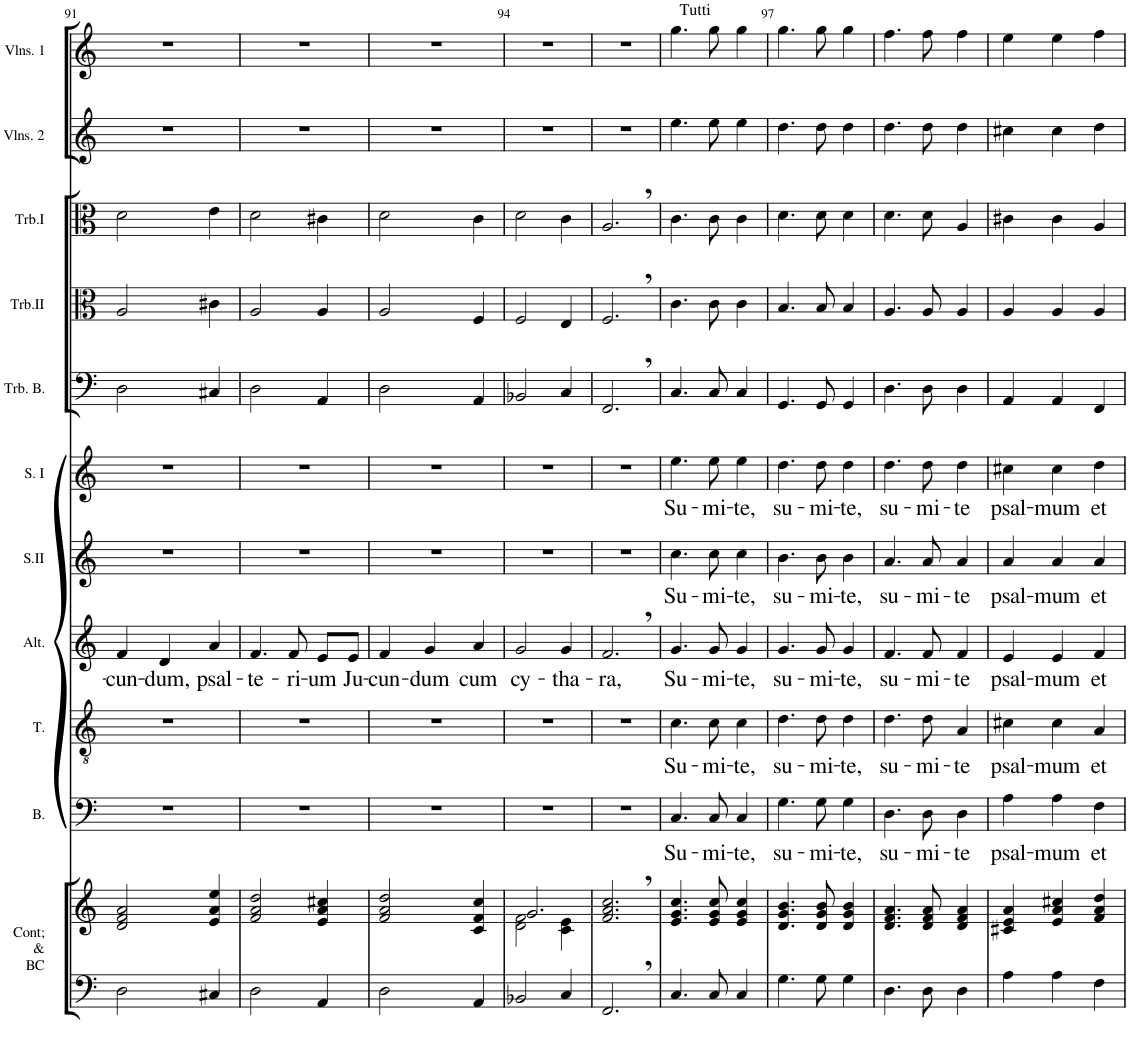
**kern	**kern	**kern	**text	**kern	**text	**kern	**text	**kern	**text	**kern	**text	**kern	**kern	**kern	**kern	**kern
*part11	*part11	*part10	*part10	*part9	*part9	*part8	*part8	*part7	*part7	*part6	*part6	*part5	*part4	*part3	*part2	*part1
*staff12	*staff11	*staff10	*staff10	*staff9	*staff9	*staff8	*staff8	*staff7	*staff7	*staff6	*staff6	*staff5	*staff4	*staff3	*staff2	*staff1
*I"Continuo &amp; Basse Continue	*	*I"Basse	*	*I"Ténor	*	*I"Alto	*	*I"Soprano II	*	*I"Soprane I	*	*I"Trombone Basse	*I"Trombone II	*I"Trombone I	*I"Deuxièmes Violons	*I"Premiers Violons
*I'Cont; &amp; BC	*	*I'B.	*	*I'T.	*	*I'Alt.	*	*I'S.II	*	*I'S. I	*	*I'Trb. B.	*I'Trb.II	*I'Trb.I	*I'Vlns. 2	*I'Vlns. 1
!!LO:PB:g=z
*clefF4	*clefG2	*clefF4	*	*clefGv2	*	*clefG2	*	*clefG2	*	*clefG2	*	*clefF4	*clefC3	*clefC3	*clefG2	*clefG2
*k[]	*k[]	*k[]	*	*k[]	*	*k[]	*	*k[]	*	*k[]	*	*k[]	*k[]	*k[]	*k[]	*k[]
*M3/4	*M3/4	*M3/4	*	*M3/4	*	*M3/4	*	*M3/4	*	*M3/4	*	*M3/4	*M3/4	*M3/4	*M3/4	*M3/4
=91	=91	=91	=91	=91	=91	=91	=91	=91	=91	=91	=91	=91	=91	=91	=91	=91
!	!	!	!	!	!	!	!LO:LY:b	!	!	!	!	!	!	!	!	!
2D\	2d/ 2f/ 2a/	2.r	.	2.r	.	4f/	-cun-	2.r	.	2.r	.	2D\	2A/	2d\	2.r	2.r
!	!	!	!	!	!	!	!LO:LY:b	!	!	!	!	!	!	!	!	!
.	.	.	.	.	.	4d/	-dum,	.	.	.	.	.	.	.	.	.
!	!	!	!	!	!	!	!LO:LY:b	!	!	!	!	!	!	!	!	!
4C#X/	4e/ 4a/ 4ee/	.	.	.	.	4a/	psal-	.	.	.	.	4C#X/	4c#X\	4e\	.	.
=92	=92	=92	=92	=92	=92	=92	=92	=92	=92	=92	=92	=92	=92	=92	=92	=92
!	!	!	!	!	!	!	!LO:LY:b	!	!	!	!	!	!	!	!	!
2D\	2f/ 2a/ 2dd/	2.r	.	2.r	.	4.f/	-te-	2.r	.	2.r	.	2D\	2A/	2d\	2.r	2.r
!	!	!	!	!	!	!	!LO:LY:b	!	!	!	!	!	!	!	!	!
.	.	.	.	.	.	8f/	-ri-	.	.	.	.	.	.	.	.	.
!	!	!	!	!	!	!	!LO:LY:b	!	!	!	!	!	!	!	!	!
4AA/	4e/ 4a/ 4cc#X/	.	.	.	.	8e/L	-um	.	.	.	.	4AA/	4A/	4c#X\	.	.
!	!	!	!	!	!	!	!LO:LY:b	!	!	!	!	!	!	!	!	!
.	.	.	.	.	.	8e/J	Ju-	.	.	.	.	.	.	.	.	.
=93	=93	=93	=93	=93	=93	=93	=93	=93	=93	=93	=93	=93	=93	=93	=93	=93
!	!	!	!	!	!	!	!LO:LY:b	!	!	!	!	!	!	!	!	!
2D\	2f/ 2a/ 2dd/	2.r	.	2.r	.	4f/	-cun-	2.r	.	2.r	.	2D\	2A/	2d\	2.r	2.r
!	!	!	!	!	!	!	!LO:LY:b	!	!	!	!	!	!	!	!	!
.	.	.	.	.	.	4g/	-dum	.	.	.	.	.	.	.	.	.
!	!	!	!	!	!	!	!LO:LY:b	!	!	!	!	!	!	!	!	!
4AA/	4c/ 4f/ 4cc/	.	.	.	.	4a/	cum	.	.	.	.	4AA/	4F/	4c\	.	.
=94	=94	=94	=94	=94	=94	=94	=94	=94	=94	=94	=94	=94	=94	=94	=94	=94
*	*^	*	*	*	*	*	*	*	*	*	*	*	*	*	*	*
!	!	!	!	!	!	!	!	!LO:LY:b	!	!	!	!	!	!	!	!	!
2BB-X/	2.g/	2d\ 2f\	2.r	.	2.r	.	2g/	cy-	2.r	.	2.r	.	2BB-X/	2F/	2d\	2.r	2.r
!	!	!	!	!	!	!	!	!LO:LY:b	!	!	!	!	!	!	!	!	!
4C/	.	4c\ 4e\	.	.	.	.	4g/	-tha-	.	.	.	.	4C/	4E/	4c\	.	.
=95	=95	=95	=95	=95	=95	=95	=95	=95	=95	=95	=95	=95	=95	=95	=95	=95	=95
!	!	!	!	!	!	!	!	!LO:LY:b	!	!	!	!	!	!	!	!	!
*	*v	*v	*	*	*	*	*	*	*	*	*	*	*	*	*	*	*
2.FF,/	2.f/, 2.a/, 2.cc/,	2.r	.	2.r	.	2.f,/	-ra,	2.r	.	2.r	.	2.FF,/	2.F,/	2.A,/	2.r	2.r
=96	=96	=96	=96	=96	=96	=96	=96	=96	=96	=96	=96	=96	=96	=96	=96	=96
!	!	!	!	!	!	!	!	!	!	!	!	!	!	!	!	!LO:TX:a:t=Tutti
!	!	!	!LO:LY:b	!	!LO:LY:b	!	!LO:LY:b	!	!LO:LY:b	!	!LO:LY:b	!	!	!	!	!
4.C/	4.e/ 4.g/ 4.cc/	4.C/	Su-	4.c\	Su-	4.g/	Su-	4.cc\	Su-	4.ee\	Su-	4.C/	4.c\	4.c\	4.ee\	4.gg\
!	!	!	!LO:LY:b	!	!LO:LY:b	!	!LO:LY:b	!	!LO:LY:b	!	!LO:LY:b	!	!	!	!	!
8C/	8e/ 8g/ 8cc/	8C/	-mi-	8c\	-mi-	8g/	-mi-	8cc\	-mi-	8ee\	-mi-	8C/	8c\	8c\	8ee\	8gg\
!	!	!	!LO:LY:b	!	!LO:LY:b	!	!LO:LY:b	!	!LO:LY:b	!	!LO:LY:b	!	!	!	!	!
4C/	4e/ 4g/ 4cc/	4C/	-te,	4c\	-te,	4g/	-te,	4cc\	-te,	4ee\	-te,	4C/	4c\	4c\	4ee\	4gg\
=97	=97	=97	=97	=97	=97	=97	=97	=97	=97	=97	=97	=97	=97	=97	=97	=97
!	!	!	!LO:LY:b	!	!LO:LY:b	!	!LO:LY:b	!	!LO:LY:b	!	!LO:LY:b	!	!	!	!	!
4.G\	4.d/ 4.g/ 4.b/	4.G\	su-	4.d\	su-	4.g/	su-	4.b\	su-	4.dd\	su-	4.GG/	4.B/	4.d\	4.dd\	4.gg\
!	!	!	!LO:LY:b	!	!LO:LY:b	!	!LO:LY:b	!	!LO:LY:b	!	!LO:LY:b	!	!	!	!	!
8G\	8d/ 8g/ 8b/	8G\	-mi-	8d\	-mi-	8g/	-mi-	8b\	-mi-	8dd\	-mi-	8GG/	8B/	8d\	8dd\	8gg\
!	!	!	!LO:LY:b	!	!LO:LY:b	!	!LO:LY:b	!	!LO:LY:b	!	!LO:LY:b	!	!	!	!	!
4G\	4d/ 4g/ 4b/	4G\	-te,	4d\	-te,	4g/	-te,	4b\	-te,	4dd\	-te,	4GG/	4B/	4d\	4dd\	4gg\
=98	=98	=98	=98	=98	=98	=98	=98	=98	=98	=98	=98	=98	=98	=98	=98	=98
!	!	!	!LO:LY:b	!	!LO:LY:b	!	!LO:LY:b	!	!LO:LY:b	!	!LO:LY:b	!	!	!	!	!
4.D\	4.d/ 4.f/ 4.a/	4.D\	su-	4.d\	su-	4.f/	su-	4.a/	su-	4.dd\	su-	4.D\	4.A/	4.d\	4.dd\	4.ff\
!	!	!	!LO:LY:b	!	!LO:LY:b	!	!LO:LY:b	!	!LO:LY:b	!	!LO:LY:b	!	!	!	!	!
8D\	8d/ 8f/ 8a/	8D\	-mi-	8d\	-mi-	8f/	-mi-	8a/	-mi-	8dd\	-mi-	8D\	8A/	8d\	8dd\	8ff\
!	!	!	!LO:LY:b	!	!LO:LY:b	!	!LO:LY:b	!	!LO:LY:b	!	!LO:LY:b	!	!	!	!	!
4D\	4d/ 4f/ 4a/	4D\	-te	4A/	-te	4f/	-te	4a/	-te	4dd\	-te	4D\	4A/	4A/	4dd\	4ff\
=99	=99	=99	=99	=99	=99	=99	=99	=99	=99	=99	=99	=99	=99	=99	=99	=99
!	!	!	!LO:LY:b	!	!LO:LY:b	!	!LO:LY:b	!	!LO:LY:b	!	!LO:LY:b	!	!	!	!	!
4A\	4c#X/ 4e/ 4a/	4A\	psal-	4c#X\	psal-	4e/	psal-	4a/	psal-	4cc#X\	psal-	4AA/	4A/	4c#X\	4cc#X\	4ee\
!	!	!	!LO:LY:b	!	!LO:LY:b	!	!LO:LY:b	!	!LO:LY:b	!	!LO:LY:b	!	!	!	!	!
4A\	4e/ 4a/ 4cc#X/	4A\	-mum	4c#\	-mum	4e/	-mum	4a/	-mum	4cc#\	-mum	4AA/	4A/	4c#\	4cc#\	4ee\
!	!	!	!LO:LY:b	!	!LO:LY:b	!	!LO:LY:b	!	!LO:LY:b	!	!LO:LY:b	!	!	!	!	!
4F\	4f/ 4a/ 4dd/	4F\	et	4A/	et	4f/	et	4a/	et	4dd\	et	4FF/	4A/	4A/	4dd\	4ff\
=	=	=	=	=	=	=	=	=	=	=	=	=	=	=	=	=
*-	*-	*-	*-	*-	*-	*-	*-	*-	*-	*-	*-	*-	*-	*-	*-	*-
